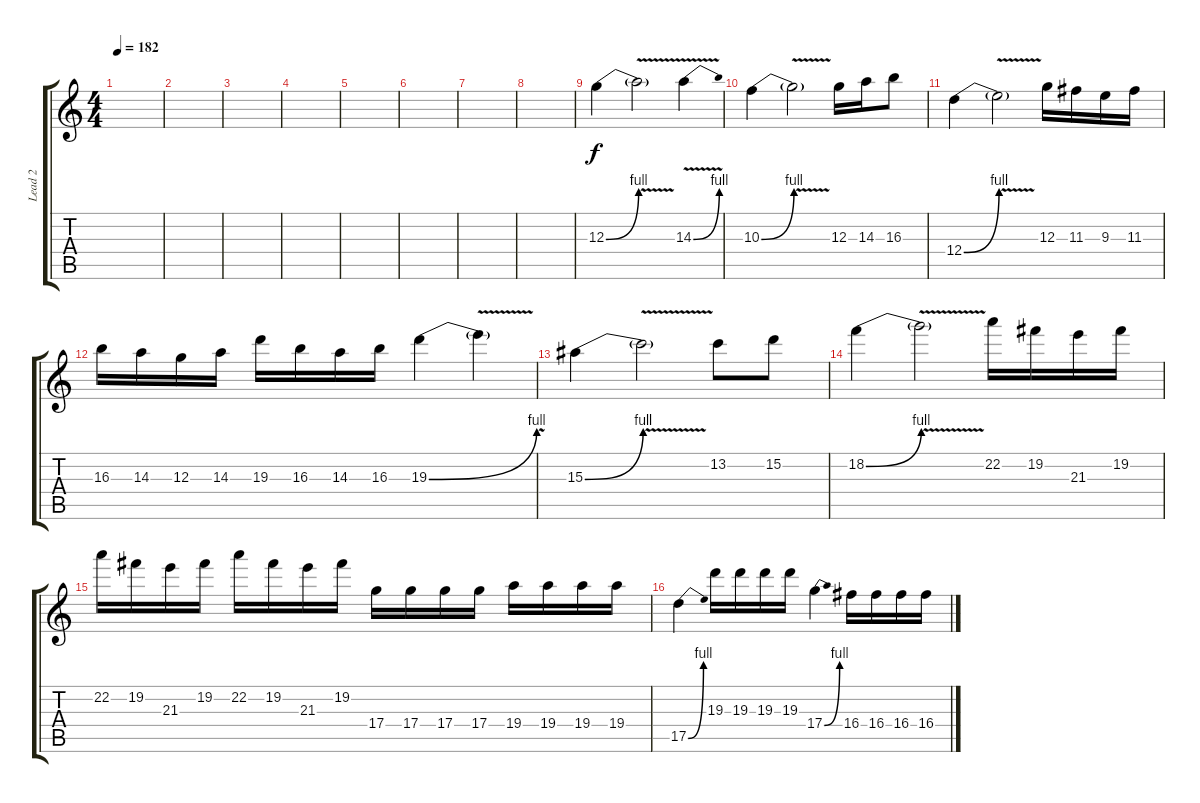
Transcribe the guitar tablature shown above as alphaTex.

\track ("Lead 2" "Lead 2") {instrument distortionguitar}
\staff {score tabs}
\tuning (E4 B3 G3 D3 A2 E2) {hide}
\ts (4 4)
\tempo 182
\clef g2
\ks c
|
|
|
|
|
|
|
|
12.3{be (bend 0 0 60 4)}.4{volume 16 balance 13} 12.3{v t}.2 14.3{be (bend 0 0 60 4) v}.4 |
10.3{be (bend 0 0 60 4)}.4 10.3{v t}.2 12.3.16 14.3.16 16.3.8 |
12.4{be (bend 0 0 60 4)}.4 12.4{v t}.2 12.3.16 11.3.16 9.3.16 11.3.16 |
16.3.16 14.3.16 12.3.16 14.3.16 19.3.16 16.3.16 14.3.16 16.3.16 19.3{be (bend 0 0 60 4)}.4 19.3{v t}.4 |
15.3{be (bend 0 0 60 4)}.4 15.3{v t}.2 13.2.8 15.2.8 |
18.2{be (bend 0 0 60 4)}.4 18.2{v t}.2 22.2.16 19.2.16 21.3.16 19.2.16 |
22.2.16 19.2.16 21.3.16 19.2.16 22.2.16 19.2.16 21.3.16 19.2.16 17.4.16 17.4.16 17.4.16 17.4.16 19.4.16 19.4.16 19.4.16 19.4.16 |
17.5{be (bend 0 0 60 4)}.4 19.3.16 19.3.16 19.3.16 19.3.16 17.4{be (bend 0 0 60 4)}.4 16.4.16 16.4.16 16.4.16 16.4.16
